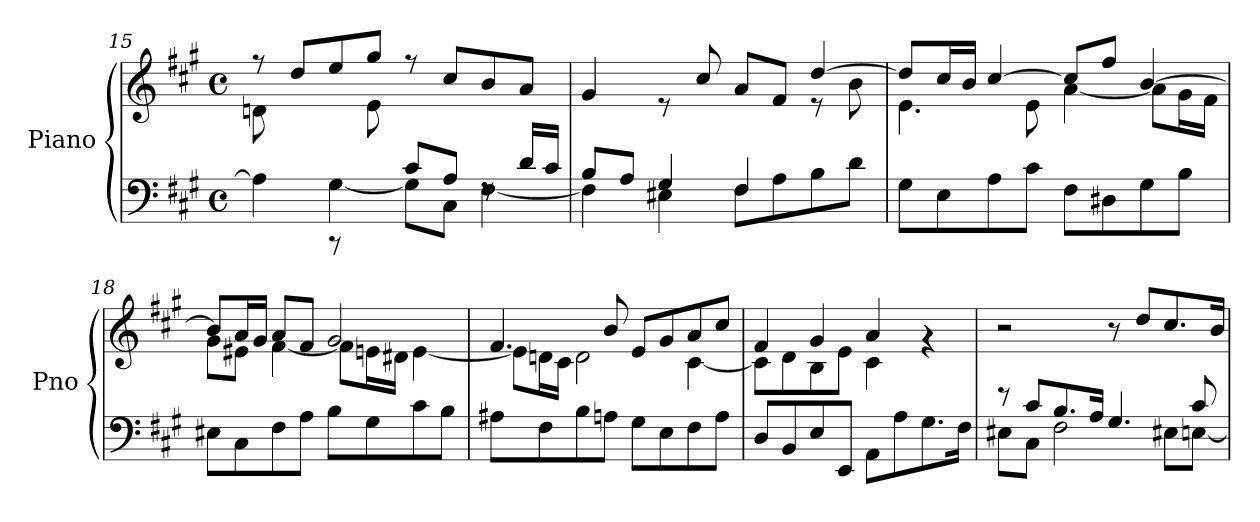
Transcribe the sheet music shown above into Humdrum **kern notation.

**kern	**kern
*part1	*part1
*staff2	*staff1
*I"Piano	*
*I'Pno	*
*clefF4	*clefG2
*k[f#c#g#]	*k[f#c#g#]
*M4/4	*M4/4
*met(c)	*met(c)
=15	=15
*^	*^
8ryy	4A\]	8rff	8dn\L
8B/J	.	8dd/L	4ryy
8rCC	[4G#\	8ee/	.
8ryy	.	8gg#/J	8e\
8c#/L	8G#\L]	8rff	2ryy
8A/J	8C#\J	8cc#/L	.
8rF	[4F#\	8b/	.
16d/LL	.	8a/J	.
16c#/JJ	.	.	.
=16	=16	=16	=16
8B/L	4F#\]	4g#/	2.ryy
8A/J	.	.	.
4G#/	4E#X\	8re	.
.	.	8cc#/	.
4F#/	8F#\L	8a/L	.
.	8A\	8f#/J	.
4ryy	8B\	[4dd/	8r
.	8d\J	.	8b\
*v	*v	*	*
=17	=17	=17
8G#\L	8dd/L]	4.e\
8E\	16cc#/L	.
.	16b/JJ	.
8A\	[4cc#/	.
8c#\J	.	8e\
8F#\L	8cc#/L]	[4a\
8D#X\	8ff#/J	.
8G#\	[4b/	8a\L]
8B\J	.	16g#\L
.	.	16f#\JJ
!!LO:LB:g=z	!!
=18	=18	=18
8E#X\L	8b/L]	8g#\L
8C#\	16a/L	8e#X\J
.	16g#/JJ	.
8F#\	8a/L	[4f#\
8A\J	8f#/J	.
8B\L	2g#/	8f#\L]
8G#\	.	16en\L
.	.	16d#X\JJ
8c#\	.	[4e\
8B\J	.	.
=19	=19	=19
8A#X\L	4.f#/	8e\L]
8F#\	.	16dn\L
.	.	16c#\JJ
8B\	.	2d\
8An\J	8b/	.
8G#\L	8e/L	.
8E\	8g#/	.
8F#\	8a/	[4c#\
8A\J	8cc#/J	.
=20	=20	=20
8D/L	4f#/	8c#\L]
8BB/	.	8d\
8E/	4g#/	8B\
8EE/J	.	8e\J
8AA\L	4a/	4c#\
8A\	.	.
8.G#\	4rg	4rg
16F#\Jk	.	.
*	*v	*v
=21	=21
*^	*
8r	8E#X\L	2r
8c#/L	8C#\J	.
8.B/	2F#\	.
16A/Jk	.	.
4.G#/	.	8r
.	.	8dd/L
.	8E#X\L	8.cc#/
8c#/	[8En\J	.
.	.	16b/Jk
*v	*v	*
=	=
*-	*-
